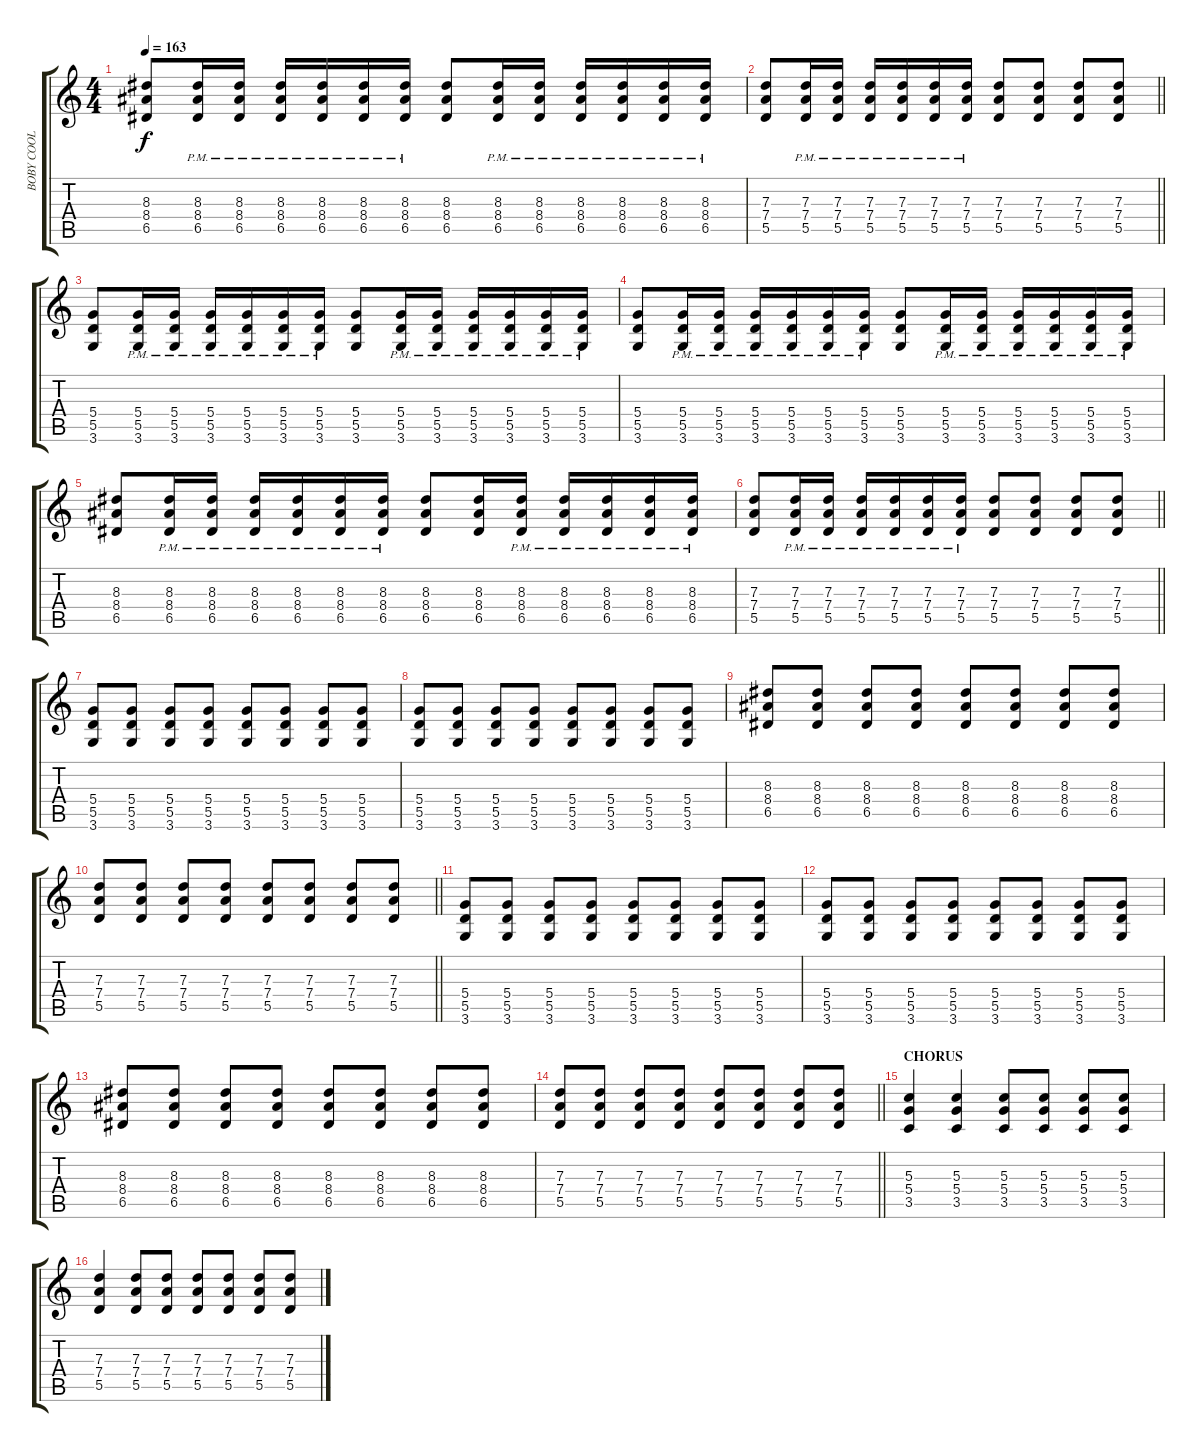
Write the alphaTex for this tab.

\track ("BOBY COOL (2nd-distortion)" "BOBY COOL ") {instrument distortionguitar}
\staff {score tabs}
\tuning (E4 B3 G3 D3 A2 E2) {hide}
\ts (4 4)
\tempo 163
\clef g2
\ks c
(8.3 8.4 6.5).8{dy f} (8.3{pm} 8.4{pm} 6.5{pm}).16 (8.3{pm} 8.4{pm} 6.5{pm}).16 (8.3{pm} 8.4{pm} 6.5{pm}).16 (8.3{pm} 8.4{pm} 6.5{pm}).16 (8.3{pm} 8.4{pm} 6.5{pm}).16 (8.3{pm} 8.4{pm} 6.5{pm}).16 (8.3 8.4 6.5).8 (8.3{pm} 8.4{pm} 6.5{pm}).16 (8.3{pm} 8.4{pm} 6.5{pm}).16 (8.3{pm} 8.4{pm} 6.5{pm}).16 (8.3{pm} 8.4{pm} 6.5{pm}).16 (8.3{pm} 8.4{pm} 6.5{pm}).16 (8.3{pm} 8.4{pm} 6.5{pm}).16 |
\barLineRight lightlight
(7.3 7.4 5.5).8 (7.3{pm} 7.4{pm} 5.5{pm}).16 (7.3{pm} 7.4{pm} 5.5{pm}).16 (7.3{pm} 7.4{pm} 5.5{pm}).16 (7.3{pm} 7.4{pm} 5.5{pm}).16 (7.3{pm} 7.4{pm} 5.5{pm}).16 (7.3{pm} 7.4{pm} 5.5{pm}).16 (7.3 7.4 5.5).8 (7.3 7.4 5.5).8 (7.3 7.4 5.5).8 (7.3 7.4 5.5).8 |
(5.4 5.5 3.6).8 (5.4{pm} 5.5{pm} 3.6{pm}).16 (5.4{pm} 5.5{pm} 3.6{pm}).16 (5.4{pm} 5.5{pm} 3.6{pm}).16 (5.4{pm} 5.5{pm} 3.6{pm}).16 (5.4{pm} 5.5{pm} 3.6{pm}).16 (5.4{pm} 5.5{pm} 3.6{pm}).16 (5.4 5.5 3.6).8 (5.4{pm} 5.5{pm} 3.6{pm}).16 (5.4{pm} 5.5{pm} 3.6{pm}).16 (5.4{pm} 5.5{pm} 3.6{pm}).16 (5.4{pm} 5.5{pm} 3.6{pm}).16 (5.4{pm} 5.5{pm} 3.6{pm}).16 (5.4{pm} 5.5{pm} 3.6{pm}).16 |
(5.4 5.5 3.6).8 (5.4{pm} 5.5{pm} 3.6{pm}).16 (5.4{pm} 5.5{pm} 3.6{pm}).16 (5.4{pm} 5.5{pm} 3.6{pm}).16 (5.4{pm} 5.5{pm} 3.6{pm}).16 (5.4{pm} 5.5{pm} 3.6{pm}).16 (5.4{pm} 5.5{pm} 3.6{pm}).16 (5.4 5.5 3.6).8 (5.4{pm} 5.5{pm} 3.6{pm}).16 (5.4{pm} 5.5{pm} 3.6{pm}).16 (5.4{pm} 5.5{pm} 3.6{pm}).16 (5.4{pm} 5.5{pm} 3.6{pm}).16 (5.4{pm} 5.5{pm} 3.6{pm}).16 (5.4{pm} 5.5{pm} 3.6{pm}).16 |
(8.3 8.4 6.5).8 (8.3{pm} 8.4{pm} 6.5{pm}).16 (8.3{pm} 8.4{pm} 6.5{pm}).16 (8.3{pm} 8.4{pm} 6.5{pm}).16 (8.3{pm} 8.4{pm} 6.5{pm}).16 (8.3{pm} 8.4{pm} 6.5{pm}).16 (8.3{pm} 8.4{pm} 6.5{pm}).16 (8.3 8.4 6.5).8 (8.3 8.4 6.5).16 (8.3{pm} 8.4{pm} 6.5{pm}).16 (8.3{pm} 8.4{pm} 6.5{pm}).16 (8.3{pm} 8.4{pm} 6.5{pm}).16 (8.3{pm} 8.4{pm} 6.5{pm}).16 (8.3{pm} 8.4{pm} 6.5{pm}).16 |
\barLineRight lightlight
(7.3 7.4 5.5).8 (7.3{pm} 7.4{pm} 5.5{pm}).16 (7.3{pm} 7.4{pm} 5.5{pm}).16 (7.3{pm} 7.4{pm} 5.5{pm}).16 (7.3{pm} 7.4{pm} 5.5{pm}).16 (7.3{pm} 7.4{pm} 5.5{pm}).16 (7.3{pm} 7.4{pm} 5.5{pm}).16 (7.3 7.4 5.5).8 (7.3 7.4 5.5).8 (7.3 7.4 5.5).8 (7.3 7.4 5.5).8 |
(5.4 5.5 3.6).8 (5.4 5.5 3.6).8 (5.4 5.5 3.6).8 (5.4 5.5 3.6).8 (5.4 5.5 3.6).8 (5.4 5.5 3.6).8 (5.4 5.5 3.6).8 (5.4 5.5 3.6).8 |
(5.4 5.5 3.6).8 (5.4 5.5 3.6).8 (5.4 5.5 3.6).8 (5.4 5.5 3.6).8 (5.4 5.5 3.6).8 (5.4 5.5 3.6).8 (5.4 5.5 3.6).8 (5.4 5.5 3.6).8 |
(8.3 8.4 6.5).8 (8.3 8.4 6.5).8 (8.3 8.4 6.5).8 (8.3 8.4 6.5).8 (8.3 8.4 6.5).8 (8.3 8.4 6.5).8 (8.3 8.4 6.5).8 (8.3 8.4 6.5).8 |
\barLineRight lightlight
(7.3 7.4 5.5).8 (7.3 7.4 5.5).8 (7.3 7.4 5.5).8 (7.3 7.4 5.5).8 (7.3 7.4 5.5).8 (7.3 7.4 5.5).8 (7.3 7.4 5.5).8 (7.3 7.4 5.5).8 |
(5.4 5.5 3.6).8 (5.4 5.5 3.6).8 (5.4 5.5 3.6).8 (5.4 5.5 3.6).8 (5.4 5.5 3.6).8 (5.4 5.5 3.6).8 (5.4 5.5 3.6).8 (5.4 5.5 3.6).8 |
(5.4 5.5 3.6).8 (5.4 5.5 3.6).8 (5.4 5.5 3.6).8 (5.4 5.5 3.6).8 (5.4 5.5 3.6).8 (5.4 5.5 3.6).8 (5.4 5.5 3.6).8 (5.4 5.5 3.6).8 |
(8.3 8.4 6.5).8 (8.3 8.4 6.5).8 (8.3 8.4 6.5).8 (8.3 8.4 6.5).8 (8.3 8.4 6.5).8 (8.3 8.4 6.5).8 (8.3 8.4 6.5).8 (8.3 8.4 6.5).8 |
\barLineRight lightlight
(7.3 7.4 5.5).8 (7.3 7.4 5.5).8 (7.3 7.4 5.5).8 (7.3 7.4 5.5).8 (7.3 7.4 5.5).8 (7.3 7.4 5.5).8 (7.3 7.4 5.5).8 (7.3 7.4 5.5).8 |
\section ("" "CHORUS")
(5.3 5.4 3.5).4 (5.3 5.4 3.5).4 (5.3 5.4 3.5).8 (5.3 5.4 3.5).8 (5.3 5.4 3.5).8 (5.3 5.4 3.5).8 |
(7.3 7.4 5.5).4 (7.3 7.4 5.5).8 (7.3 7.4 5.5).8 (7.3 7.4 5.5).8 (7.3 7.4 5.5).8 (7.3 7.4 5.5).8 (7.3 7.4 5.5).8
